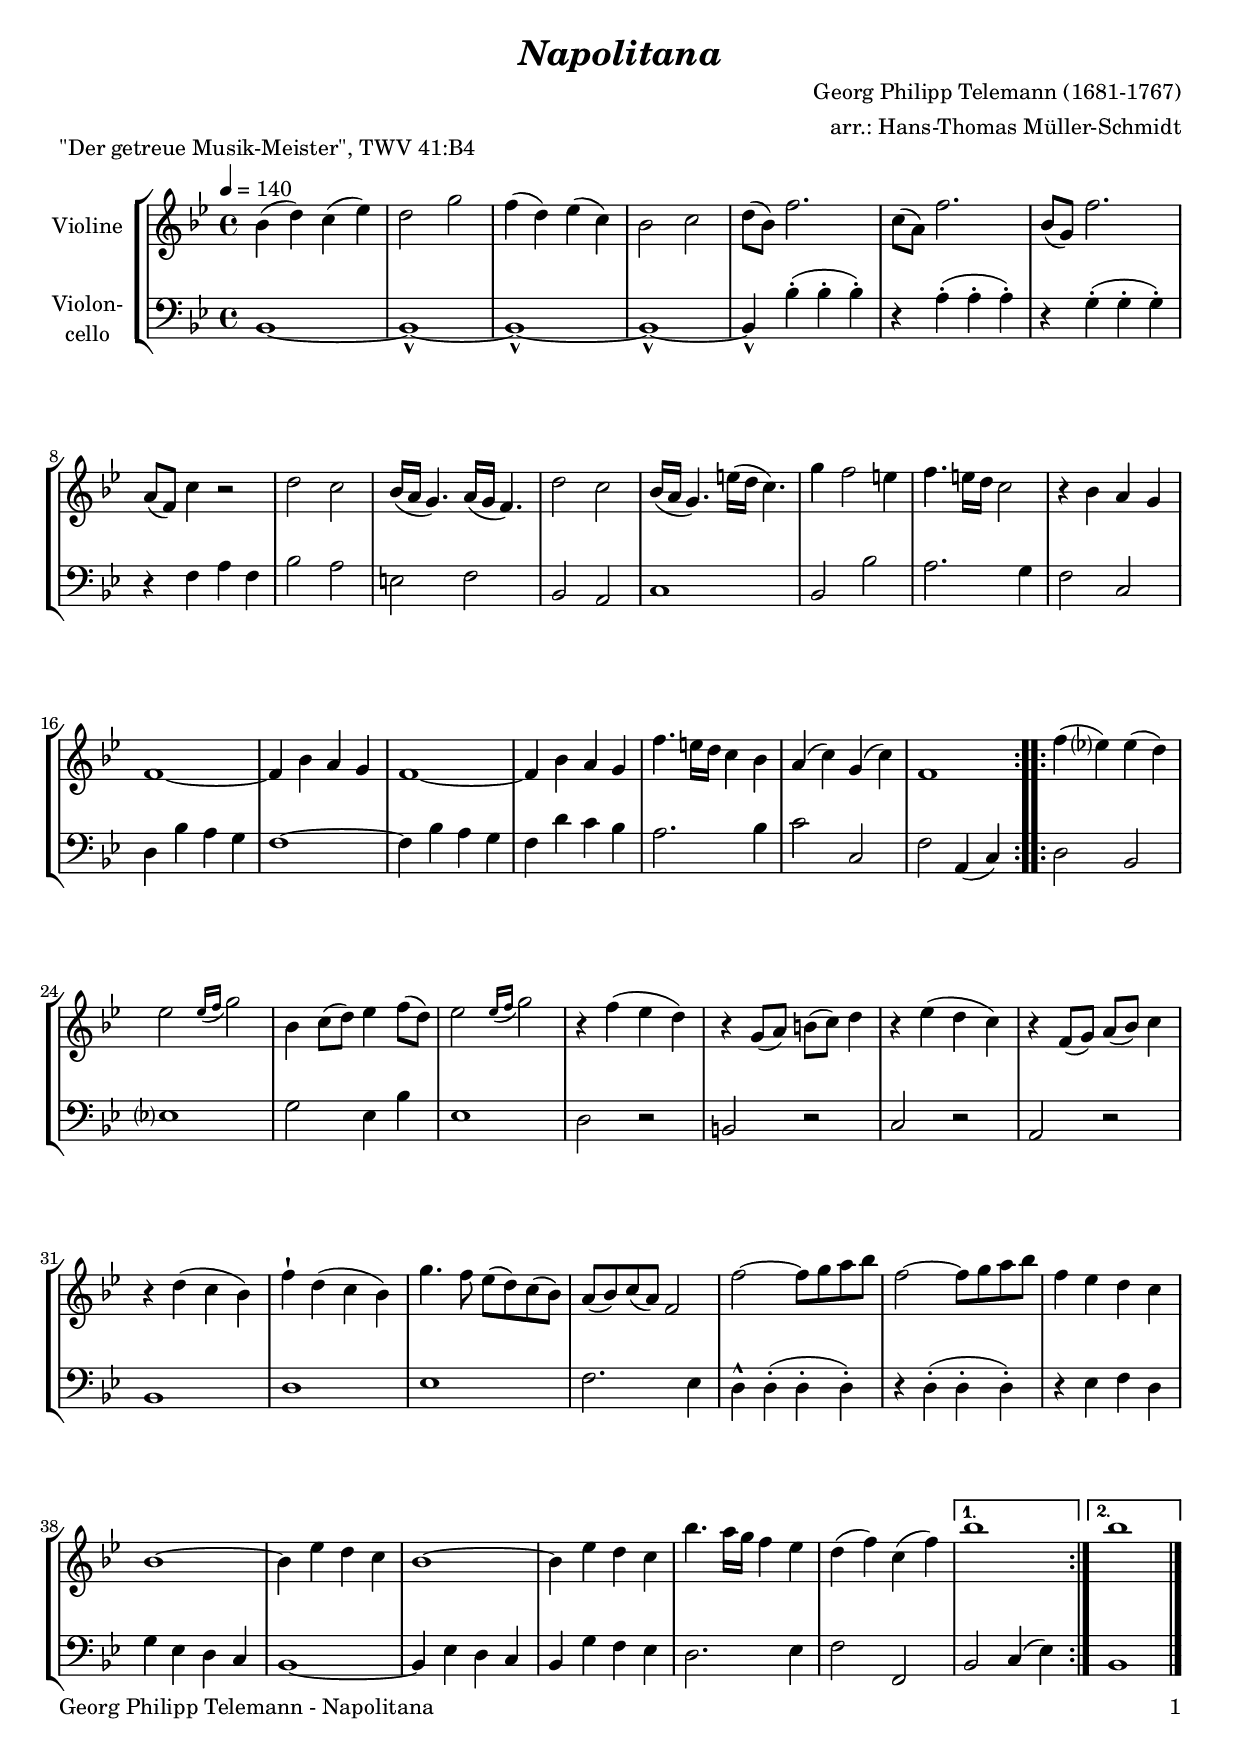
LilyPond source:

\version "2.24.4"
\include "deutsch.ly"
  
#(set-global-staff-size 19)

\header {
  title     = \markup \bold \italic "Napolitana"
  composer  = "Georg Philipp Telemann (1681-1767)"
  arranger  = "arr.: Hans-Thomas Müller-Schmidt"
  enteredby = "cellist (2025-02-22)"
  piece     = "\"Der getreue Musik-Meister\", TWV 41:B4"
}

voiceconsts = {
  \key b \major
  \time 4/4
  \clef "treble"
%  \numericTimeSignature
  \compressEmptyMeasures
% Set default beaming for all staves
%  \set Timing.beamExceptions = #'()
%  \set Timing.baseMoment     = #(ly:make-moment 1 4)
%  \set Timing.beatStructure  = #'(1 1 1)
  \tempo 4=140
}

mipz = "pizzicato strings"
mivl = "violin"
miva = "viola"
mivc = "cello"

rall = \mark \markup \box \italic "rall."

va = \relative c'' {
  \voiceconsts

  \repeat volta 2 {
    b4( d) c( es)
    d2 g
    f4( d) es( c)
    b2 c
    d8( b) f'2.
    c8( a) f'2.
    b,8( g) f'2.
    a,8( f) c'4 r2

    d c
    b16( a g4.) a16( g f4.)
    d'2 c
    b16( a g4.) e'16( d c4.)
    g'4 f2 e4
    f4. e16 d c2
    r4 b a g

    f1~
    f4 b a g
    f1~
    f4 b a g
    f'4. e16 d c4 b
    a( c) g( c)
    f,1
  }

  \repeat volta 2 {
    f'4( es?) es( d)
    es2 \appoggiatura { es16[ f] } g2
    b,4 c8( d) es4 f8( d)
    es2 \appoggiatura { es16[ f] } g2
    r4 f( es d)
    r g,8( a) h( c) d4
    r es( d c)

    r f,8( g) a( b) c4
    r d( c b)
    f'-! d( c b)
    g'4. f8 es( d) c( b)
    a( b) c( a) f2
    f'~ f8 g a b
    f2~ f8 g a b

    f4 es d c
    b1~
    b4 es d c
    b1~
    b4 es d c
    b'4. a16 g f4 es
    d( f) c( f)
  }
  \alternative {
    { b1 }
    { b }
  } \bar "|."
}

vb = \relative c {
  \voiceconsts
  \clef "bass"
  
  \repeat volta 2 {
    b1~
    b~-^
    b~-^
    b~-^
    b4-^ b'(-. b-. b)-.
    r a(-. a-. a)-.
    r g(-. g-. g)-.
    r f a f

    b2 a
    e f
    b, a
    c1
    b2 b'
    a2. g4
    f2 c

    d4 b' a g
    f1~
    f4 b a g
    f d' c b
    a2. b4
    c2 c,
    f a,4( c)
  }

  \repeat volta 2 {
    d2 b
    es?1
    g2 es4 b'
    es,1
    d2 r
    h r
    c r

    a r
    b1
    d
    es
    f2. es4
    d-^ d(-. d-. d)-.
    r d(-. d-. d)-.

    r es f d
    g es d c
    b1~
    b4 es d c
    b g' f es
    d2. es4
    f2 f,
  }
  \alternative {
    { b c4( es) }
    { b1 }
  } \bar "|."
}


music = \new StaffGroup <<
      \new Staff {
	\set Staff.midiInstrument = \mivl
	\set Staff.instrumentName = \markup \center-column { "Violine" }
	\transpose b b { \va }
      }

      \new Staff {
	\set Staff.midiInstrument = \mivc
	\set Staff.instrumentName = \markup \center-column { "Violon-" "cello" }
	\transpose b b { \vb }
      }
>>

\book {
  \paper {
    print-page-number = ##t
    print-first-page-number = ##t
    ragged-last-bottom = ##f
    oddHeaderMarkup = \markup \null
    evenHeaderMarkup = \markup \null
    oddFooterMarkup = \markup {
      \fill-line {
        \if \should-print-page-number
        "Georg Philipp Telemann - Napolitana" \fromproperty #'page:page-number-string
      }
    }
    evenFooterMarkup = \oddFooterMarkup
  } \score {
    \music
    \layout {}
  }

  \score {
    \unfoldRepeats \music

    \midi {
      \context {
        \Score
      }
    }
  }
}
